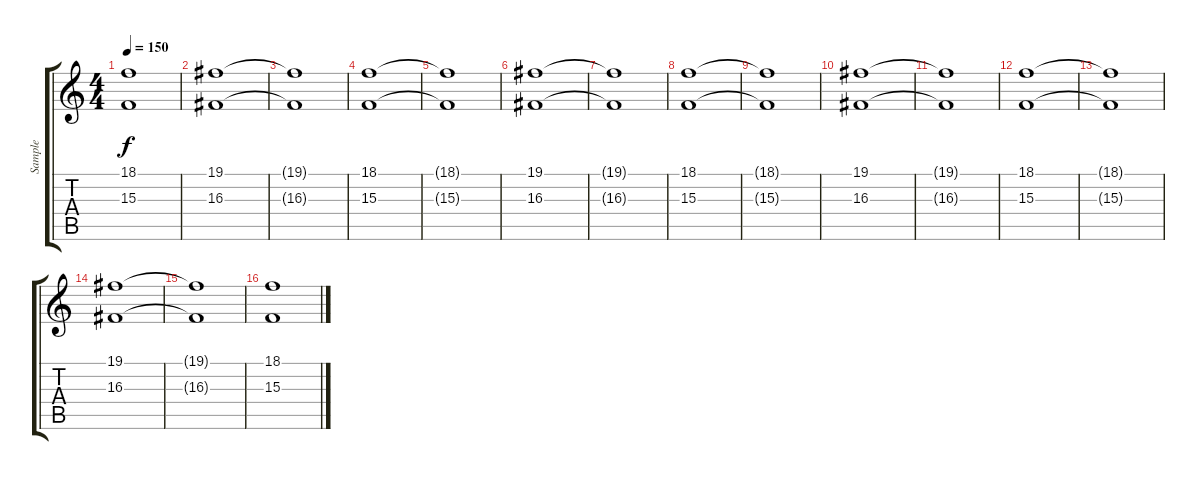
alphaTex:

\track ("Sample" "Sample") {instrument choiraahs}
\staff {score tabs}
\tuning (B3 Gb3 D3 A2 E2 B1) {hide}
\ts (4 4)
\tempo 150
\clef g2
\ks c
(18.1{t} 15.3{t}).1{dy f} |
(19.1 16.3).1 |
(19.1{t} 16.3{t}).1 |
(18.1 15.3).1 |
(18.1{t} 15.3{t}).1 |
(19.1 16.3).1 |
(19.1{t} 16.3{t}).1 |
(18.1 15.3).1 |
(18.1{t} 15.3{t}).1 |
(19.1 16.3).1 |
(19.1{t} 16.3{t}).1 |
(18.1 15.3).1 |
(18.1{t} 15.3{t}).1 |
(19.1 16.3).1 |
(19.1{t} 16.3{t}).1 |
(18.1 15.3).1
